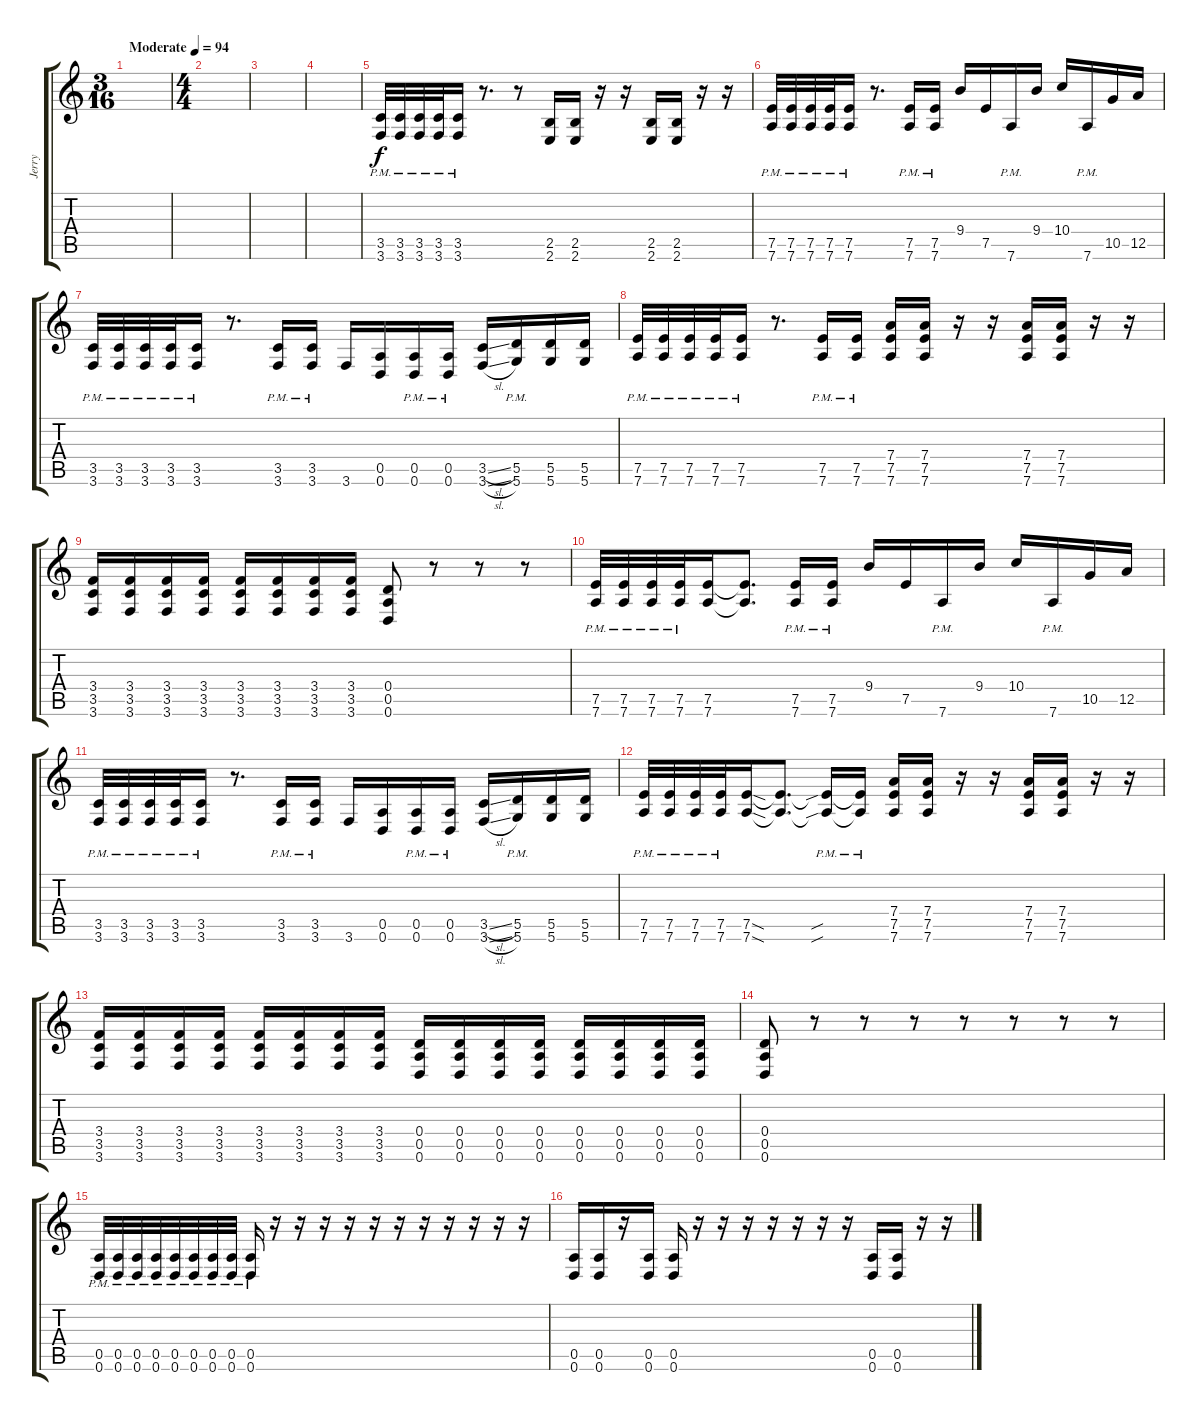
\track ("Jerry" "Jerry") {instrument distortionguitar}
\staff {score tabs}
\tuning (E4 B3 G3 D3 A2 D2) {hide}
\ts (3 16)
\tempo (94 "Moderate")
\clef g2
\ks c
|
\ts (4 4)
|
|
|
(3.5{pm} 3.6{pm}).32 (3.5{pm} 3.6{pm}).32 (3.5{pm} 3.6{pm}).32 (3.5{pm} 3.6{pm}).32 (3.5{pm} 3.6{pm}).16 r.8{d} r.8 (2.5 2.6).16 (2.5 2.6).16 r.16 r.16 (2.5 2.6).16 (2.5 2.6).16 r.16 r.16 |
(7.5{pm} 7.6{pm}).32 (7.5{pm} 7.6{pm}).32 (7.5{pm} 7.6{pm}).32 (7.5{pm} 7.6{pm}).32 (7.5{pm} 7.6{pm}).16 r.8{d} (7.5{pm} 7.6{pm}).16 (7.5{pm} 7.6{pm}).16 9.4.16 7.5.16 7.6{pm}.16 9.4.16 10.4.16 7.6{pm}.16 10.5.16 12.5.16 |
(3.5{pm} 3.6{pm}).32 (3.5{pm} 3.6{pm}).32 (3.5{pm} 3.6{pm}).32 (3.5{pm} 3.6{pm}).32 (3.5{pm} 3.6{pm}).16 r.8{d} (3.5{pm} 3.6{pm}).16 (3.5{pm} 3.6{pm}).16 3.6.16 (0.5 0.6).16 (0.5{pm} 0.6{pm}).16 (0.5{pm} 0.6{pm}).16 (3.5{sl} 3.6{sl}).16 (5.5 5.6{pm}).16 (5.5 5.6).16 (5.5 5.6).16 |
(7.5{pm} 7.6).32 (7.5{pm} 7.6{pm}).32 (7.5{pm} 7.6{pm}).32 (7.5{pm} 7.6{pm}).32 (7.5{pm} 7.6{pm}).16 r.8{d} (7.5{pm} 7.6{pm}).16 (7.5{pm} 7.6{pm}).16 (7.4 7.5 7.6).16 (7.4 7.5 7.6).16 r.16 r.16 (7.4 7.5 7.6).16 (7.4 7.5 7.6).16 r.16 r.16 |
(3.4 3.5 3.6).16 (3.4 3.5 3.6).16 (3.4 3.5 3.6).16 (3.4 3.5 3.6).16 (3.4 3.5 3.6).16 (3.4 3.5 3.6).16 (3.4 3.5 3.6).16 (3.4 3.5 3.6).16 (0.4 0.5 0.6).8 r.8 r.8 r.8 |
(7.5{pm} 7.6{pm}).32 (7.5{pm} 7.6{pm}).32 (7.5{pm} 7.6{pm}).32 (7.5{pm} 7.6{pm}).32 (7.5 7.6).16 (7.5{t} 7.6{t}).8{d} (7.5{pm} 7.6{pm}).16 (7.5{pm} 7.6{pm}).16 9.4.16 7.5.16 7.6{pm}.16 9.4.16 10.4.16 7.6{pm}.16 10.5.16 12.5.16 |
(3.5{pm} 3.6{pm}).32 (3.5{pm} 3.6{pm}).32 (3.5{pm} 3.6{pm}).32 (3.5{pm} 3.6{pm}).32 (3.5{pm} 3.6{pm}).16 r.8{d} (3.5{pm} 3.6{pm}).16 (3.5{pm} 3.6{pm}).16 3.6.16 (0.5 0.6).16 (0.5{pm} 0.6{pm}).16 (0.5{pm} 0.6{pm}).16 (3.5{sl} 3.6{sl}).16 (5.5 5.6{pm}).16 (5.5 5.6).16 (5.5 5.6).16 |
(7.5{pm} 7.6).32 (7.5{pm} 7.6{pm}).32 (7.5{pm} 7.6{pm}).32 (7.5{pm} 7.6{pm}).32 (7.5{sod} 7.6{sod}).16 (7.5{t} 7.6{t}).8{d} (7.5{sib pm t} 7.6{sib pm t}).16 (7.5{pm t} 7.6{pm t}).16 (7.4 7.5 7.6).16 (7.4 7.5 7.6).16 r.16 r.16 (7.4 7.5 7.6).16 (7.4 7.5 7.6).16 r.16 r.16 |
(3.4 3.5 3.6).16 (3.4 3.5 3.6).16 (3.4 3.5 3.6).16 (3.4 3.5 3.6).16 (3.4 3.5 3.6).16 (3.4 3.5 3.6).16 (3.4 3.5 3.6).16 (3.4 3.5 3.6).16 (0.4 0.5 0.6).16 (0.4 0.5 0.6).16 (0.4 0.5 0.6).16 (0.4 0.5 0.6).16 (0.4 0.5 0.6).16 (0.4 0.5 0.6).16 (0.4 0.5 0.6).16 (0.4 0.5 0.6).16 |
(0.4 0.5 0.6).8 r.8 r.8 r.8 r.8 r.8 r.8 r.8 |
(0.5{pm} 0.6{pm}).32 (0.5{pm} 0.6{pm}).32 (0.5{pm} 0.6{pm}).32 (0.5{pm} 0.6{pm}).32 (0.5{pm} 0.6{pm}).32 (0.5{pm} 0.6{pm}).32 (0.5{pm} 0.6{pm}).32 (0.5{pm} 0.6{pm}).32 (0.5{pm} 0.6{pm}).16 r.16 r.16 r.16 r.16 r.16 r.16 r.16 r.16 r.16 r.16 r.16 |
(0.5 0.6).16 (0.5 0.6).16 r.16 (0.5 0.6).16 (0.5 0.6).16 r.16 r.16 r.16 r.16 r.16 r.16 r.16 (0.5 0.6).16 (0.5 0.6).16 r.16 r.16
